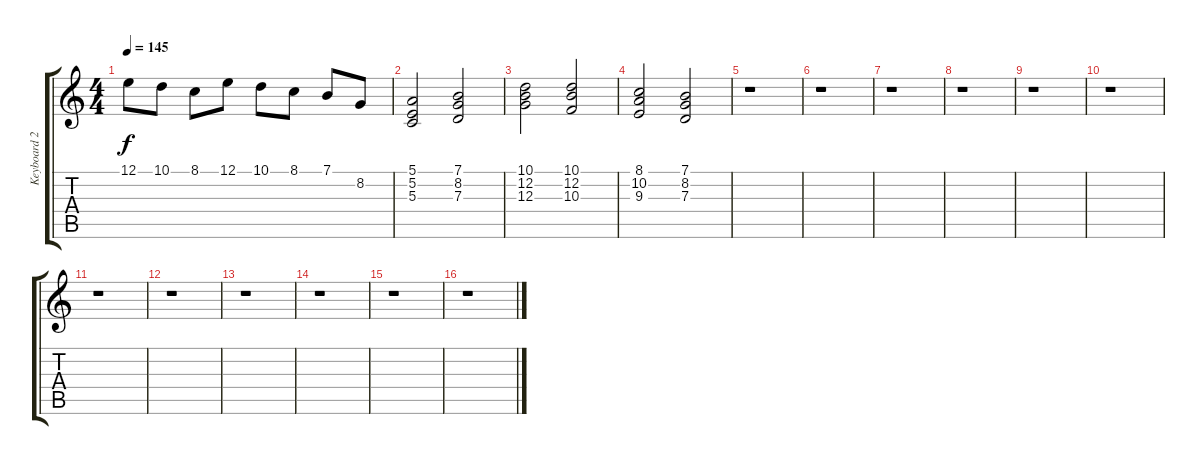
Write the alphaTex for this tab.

\track ("Keyboard 2." "Keyboard 2") {instrument tremolostrings}
\staff {score tabs}
\tuning (E4 B3 G3 D3 A2 E2) {hide}
\ts (4 4)
\tempo 145
\clef g2
\ks c
12.1.8{dy f} 10.1.8 8.1.8 12.1.8 10.1.8 8.1.8 7.1.8 8.2.8 |
(5.1 5.2 5.3).2 (7.1 8.2 7.3).2 |
(10.1 12.2 12.3).2 (10.1 12.2 10.3).2 |
(8.1 10.2 9.3).2 (7.1 8.2 7.3).2 |
r.1 |
r.1 |
r.1 |
r.1 |
r.1 |
r.1 |
r.1 |
r.1 |
r.1 |
r.1 |
r.1 |
r.1
